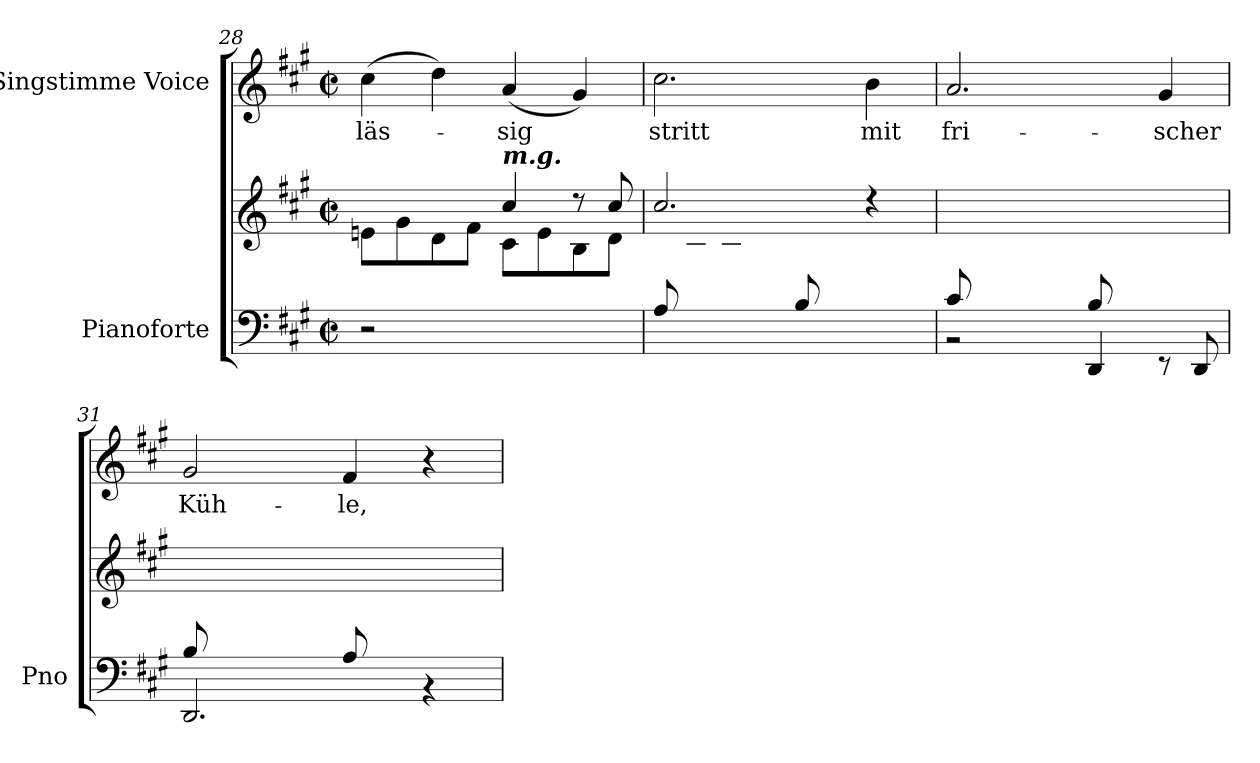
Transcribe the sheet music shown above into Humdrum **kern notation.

**kern	**kern	**kern	**text
*part2	*part2	*part1	*part1
*staff3	*staff2	*staff1	*staff1
*I"Pianoforte	*	*I"Singstimme Voice	*
*I'Pno	*	*	*
*clefF4	*clefG2	*clefG2	*
*k[f#c#g#]	*k[f#c#g#]	*k[f#c#g#]	*
*M2/2	*M2/2	*M2/2	*
*met(c|)	*met(c|)	*met(c|)	*
=28	=28	=28	=28
*	*^	*	*
!	!	!	!	!LO:LY:b
2r	8en\L	2ryy	(>4cc#\	läs-
.	8g#\	.	.	.
.	8d\	.	4dd\)	.
.	8f#\J	.	.	.
!	!LO:TX:a:Bi:t=m.g.	!	!	!
!	!	!	!	!LO:LY:b
2ryy	4cc#/	8c#\L	(<4a/	-sig
.	.	8e\	.	.
.	8r	8B\	4g#/)	.
.	8cc#/	8d\J	.	.
=29	=29	=29	=29	=29
!	!	!	!	!LO:LY:b
8A/L	2.cc#/	8ryy	2.cc#\	stritt
4.ryy	.	8c#\	.	.
.	.	8c#\	.	.
.	.	8f#\J	.	.
8B/L	.	8ryy	.	.
4.ryy	.	8d\	.	.
!	!	!	!	!LO:LY:b
.	4rdd	8d\	4b\	mit
.	.	8g#\J	.	.
!!LO:LB:g=z
=30	=30	=30	=30	=30
*^	*	*	*	*
!	!	!	!	!	!LO:LY:b
*	*	*v	*v	*	*
8c#/L	2rBB	8ryy	2.a/	fri-
4.ryy	.	8f#\	.	.
.	.	8f#\	.	.
.	.	8a\J	.	.
8B/L	4DD/	8ryy	.	.
4.ryy	.	8e#X\	.	.
!	!	!	!	!LO:LY:b
.	8rEE	8e#\	4g#/	-scher
.	8DD/	8g#\J	.	.
=31	=31	=31	=31	=31
!	!	!	!	!LO:LY:b
8B/L	2.DD/	8ryy	2g#/	Küh-
4.ryy	.	8e#X\	.	.
.	.	8e#\	.	.
.	.	8g#\J	.	.
!	!	!	!	!LO:LY:b
8A/L	.	8ryy	4f#/	-le,
4.ryy	.	8d\	.	.
.	4rBB	8d\	4r	.
.	.	8f#\J	.	.
*v	*v	*	*	*
=	=	=	=
*-	*-	*-	*-
